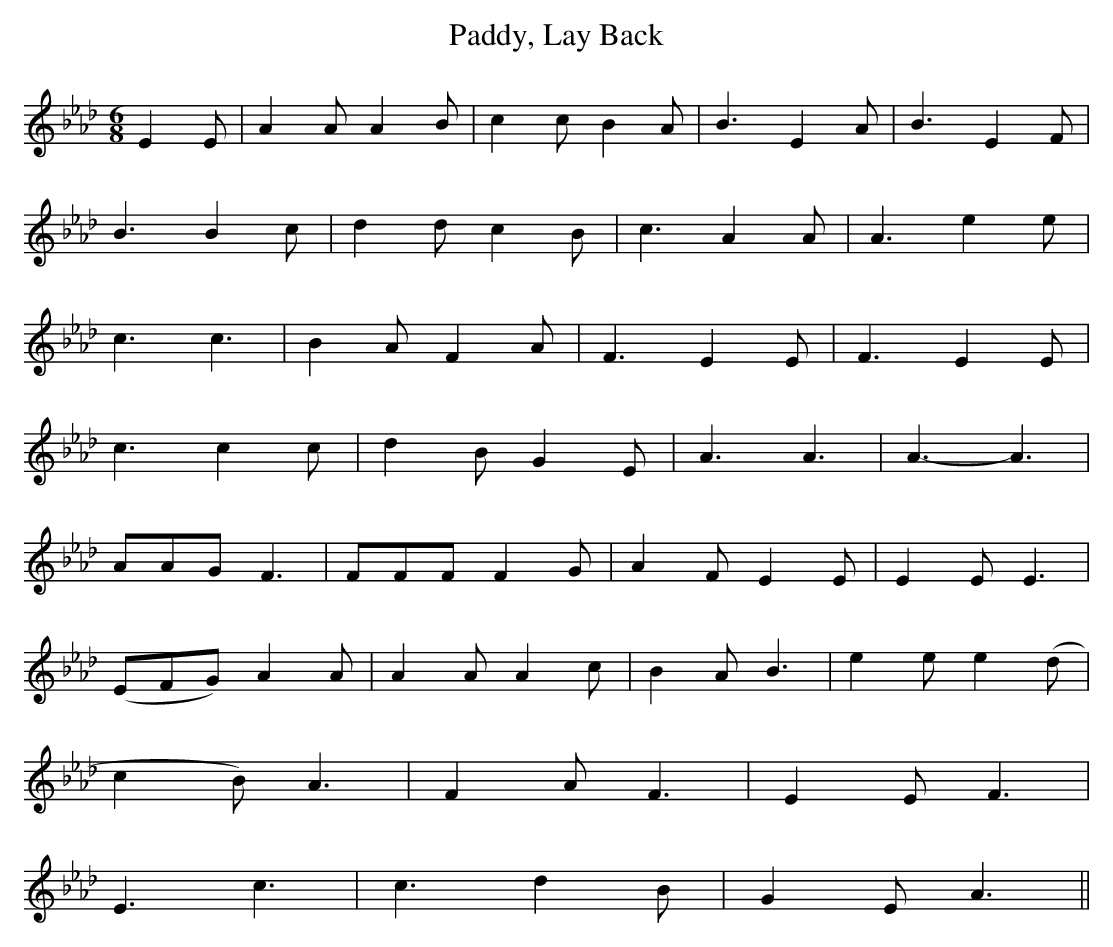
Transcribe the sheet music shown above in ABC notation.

X:1
T:Paddy, Lay Back
M:6/8
L:1/8
K:Ab
E2E|\
A2A A2B|c2c B2A|B3  E2A|B3  E2F|
B3  B2c|d2d c2B|c3  A2A|A3  e2e|
c3  c3 |B2A F2A|F3  E2E|F3  E2E|
c3  c2c|d2B G2E|A3  A3 |A3- A3 |
AAG F3 |FFF F2G|A2F E2E|E2E E3 |
(EFG)A2A|A2A A2c|B2A B3 |e2e e2(d|
c2B)A3 |F2A F3 |E2E F3 |
E3  c3 |c3  d2B|G2E A3 ||
